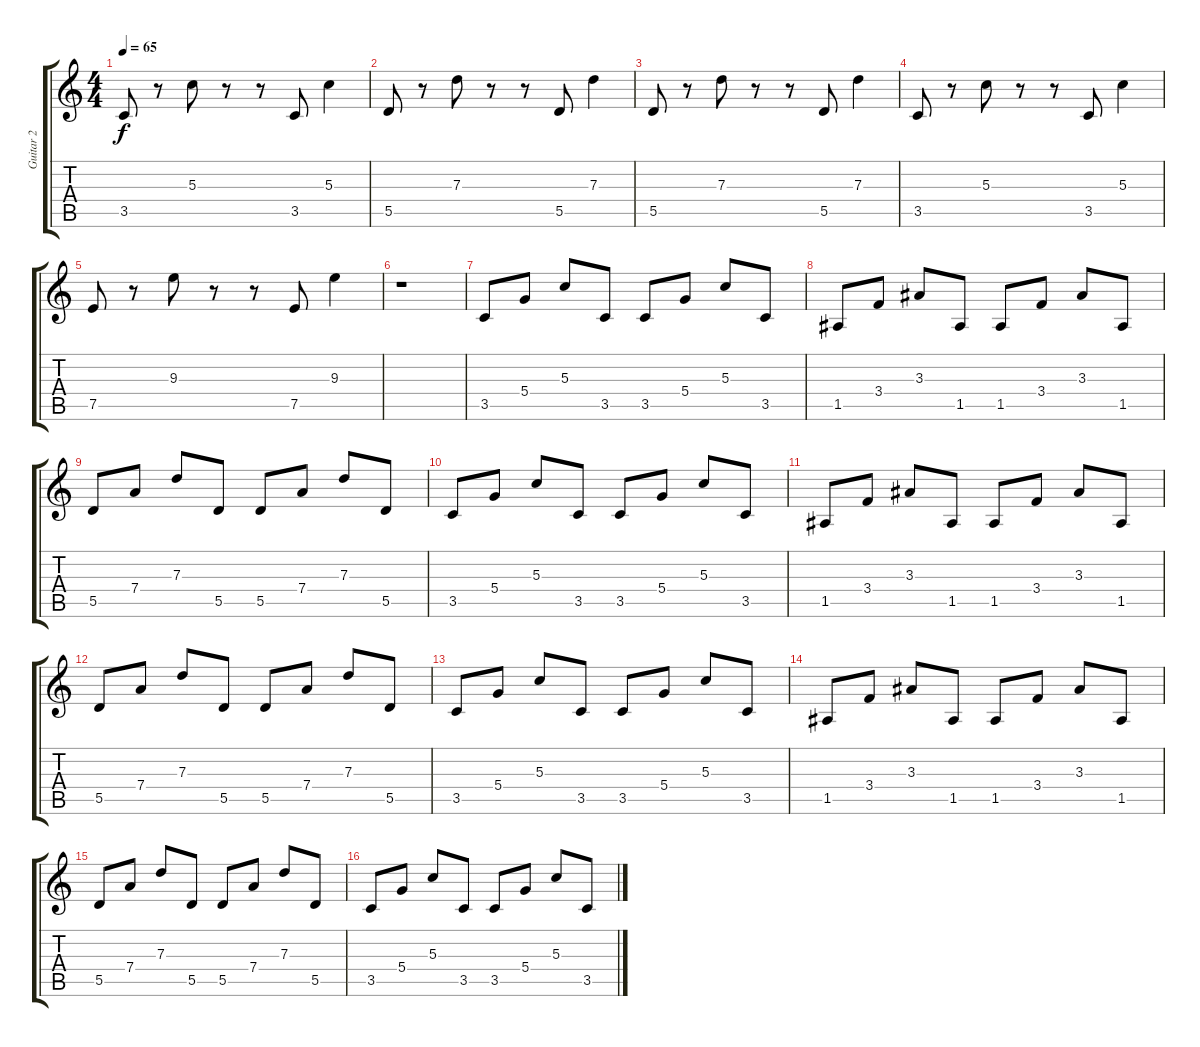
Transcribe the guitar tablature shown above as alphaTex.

\track ("Guitar 2" "Guitar 2") {instrument acousticguitarnylon}
\staff {score tabs}
\tuning (E4 B3 G3 D3 A2 E2) {hide}
\ts (4 4)
\tempo 65
\clef g2
\ks c
3.5.8{dy f instrument acousticguitarnylon} r.8 5.3.8 r.8 r.8 3.5.8 5.3.4 |
5.5.8 r.8 7.3.8 r.8 r.8 5.5.8 7.3.4 |
5.5.8 r.8 7.3.8 r.8 r.8 5.5.8 7.3.4 |
3.5.8 r.8 5.3.8 r.8 r.8 3.5.8 5.3.4 |
7.5.8 r.8 9.3.8 r.8 r.8 7.5.8 9.3.4 |
r.1 |
3.5.8 5.4.8 5.3.8 3.5.8 3.5.8 5.4.8 5.3.8 3.5.8 |
1.5.8 3.4.8 3.3.8 1.5.8 1.5.8 3.4.8 3.3.8 1.5.8 |
5.5.8 7.4.8 7.3.8 5.5.8 5.5.8 7.4.8 7.3.8 5.5.8 |
3.5.8 5.4.8 5.3.8 3.5.8 3.5.8 5.4.8 5.3.8 3.5.8 |
1.5.8 3.4.8 3.3.8 1.5.8 1.5.8 3.4.8 3.3.8 1.5.8 |
5.5.8 7.4.8 7.3.8 5.5.8 5.5.8 7.4.8 7.3.8 5.5.8 |
3.5.8 5.4.8 5.3.8 3.5.8 3.5.8 5.4.8 5.3.8 3.5.8 |
1.5.8 3.4.8 3.3.8 1.5.8 1.5.8 3.4.8 3.3.8 1.5.8 |
5.5.8 7.4.8 7.3.8 5.5.8 5.5.8 7.4.8 7.3.8 5.5.8 |
3.5.8 5.4.8 5.3.8 3.5.8 3.5.8 5.4.8 5.3.8 3.5.8
